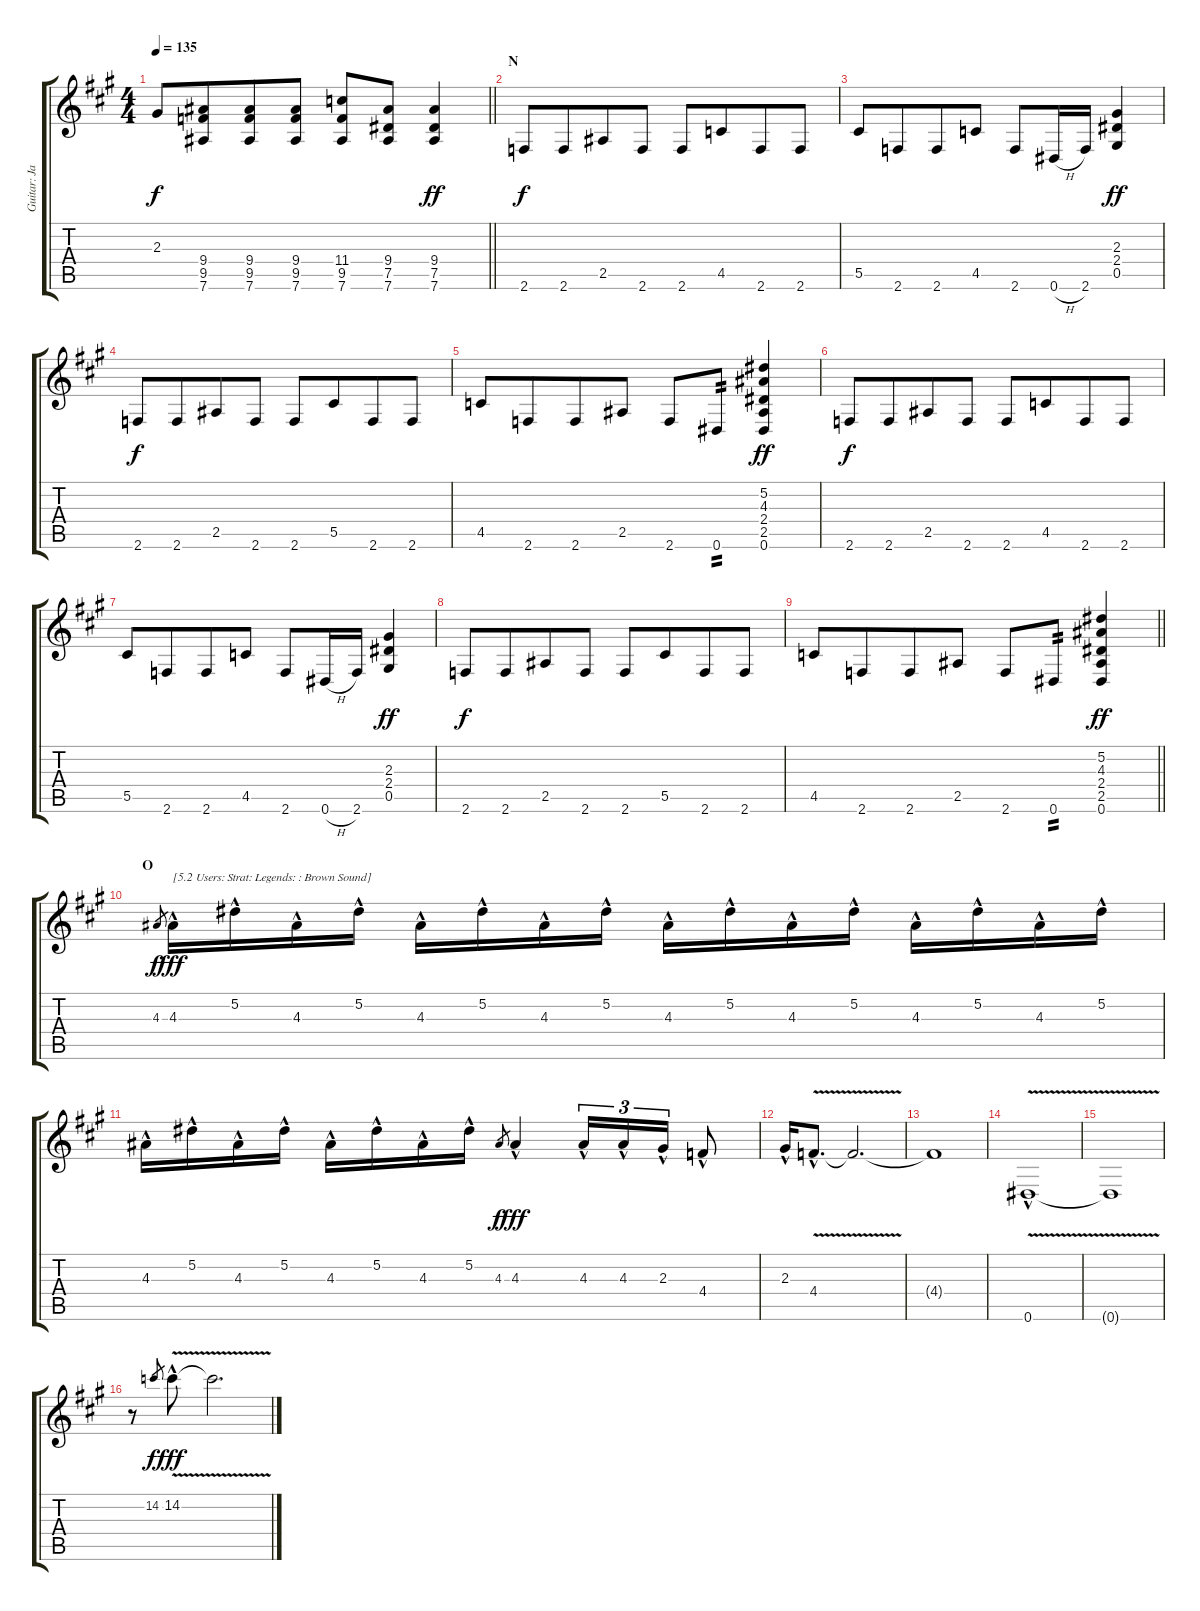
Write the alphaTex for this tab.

\track ("Guitar: Jake" "Guitar: Ja") {instrument overdrivenguitar}
\staff {score tabs}
\tuning (Eb4 Bb3 Gb3 Db3 Ab2 Eb2) {hide}
\ts (4 4)
\tempo 135
\clef g2
\barLineRight lightlight
\ks a
2.3{t}.8{dy f} (9.4 9.5 7.6).8{beam merge} (9.4 9.5 7.6).8 (9.4 9.5 7.6).8 (11.4 9.5 7.6).8 (9.4 7.5 7.6).8 (9.4 7.5 7.6).4{dy ff} |
\section ("" "N")
2.6.8{dy f} 2.6.8{beam merge} 2.5.8 2.6.8 2.6.8 4.5.8{beam merge} 2.6.8 2.6.8 |
5.5.8 2.6.8{beam merge} 2.6.8 4.5.8 2.6.8 0.6{h}.16 2.6.16 (2.3 2.4 0.5).4{dy ff} |
2.6.8{dy f} 2.6.8{beam merge} 2.5.8 2.6.8 2.6.8 5.5.8{beam merge} 2.6.8 2.6.8 |
4.5.8 2.6.8{beam merge} 2.6.8 2.5.8 2.6.8 0.6.8{tp 2} (5.2 4.3 2.4 2.5 0.6).4{dy ff} |
2.6.8{dy f} 2.6.8{beam merge} 2.5.8 2.6.8 2.6.8 4.5.8{beam merge} 2.6.8 2.6.8 |
5.5.8 2.6.8{beam merge} 2.6.8 4.5.8 2.6.8 0.6{h}.16 2.6.16 (2.3 2.4 0.5).4{dy ff} |
2.6.8{dy f} 2.6.8{beam merge} 2.5.8 2.6.8 2.6.8 5.5.8{beam merge} 2.6.8 2.6.8 |
\barLineRight lightlight
4.5.8 2.6.8{beam merge} 2.6.8 2.5.8 2.6.8 0.6.8{tp 2} (5.2 4.3 2.4 2.5 0.6).4{dy ff} |
\section ("" "O")
4.3.8{gr dy f} 4.3{hac}.16{txt "[5.2 Users: Strat: Legends: : Brown Sound]" dy fff volume 16 instrument overdrivenguitar} 5.2{hac}.16 4.3{hac}.16 5.2{hac}.16 4.3{hac}.16 5.2{hac}.16 4.3{hac}.16 5.2{hac}.16 4.3{hac}.16 5.2{hac}.16 4.3{hac}.16 5.2{hac}.16 4.3{hac}.16 5.2{hac}.16 4.3{hac}.16 5.2{hac}.16 |
4.3{hac}.16 5.2{hac}.16 4.3{hac}.16 5.2{hac}.16 4.3{hac}.16 5.2{hac}.16 4.3{hac}.16 5.2{hac}.16 4.3.8{gr dy f} 4.3{hac}.4{dy fff} 4.3{hac}.16{tu (3 2)} 4.3{hac}.16{tu (3 2)} 2.3{hac}.16{tu (3 2)} 4.4{hac}.8 |
2.3{hac}.16 4.4{v hac}.8{d} 4.4{t}.2{d} |
4.4{t}.1 |
0.6{v hac}.1 |
0.6{t}.1 |
r.8 14.2.8{gr dy f} 14.2{v hac}.8{dy fff} 14.2{t}.2{d}
